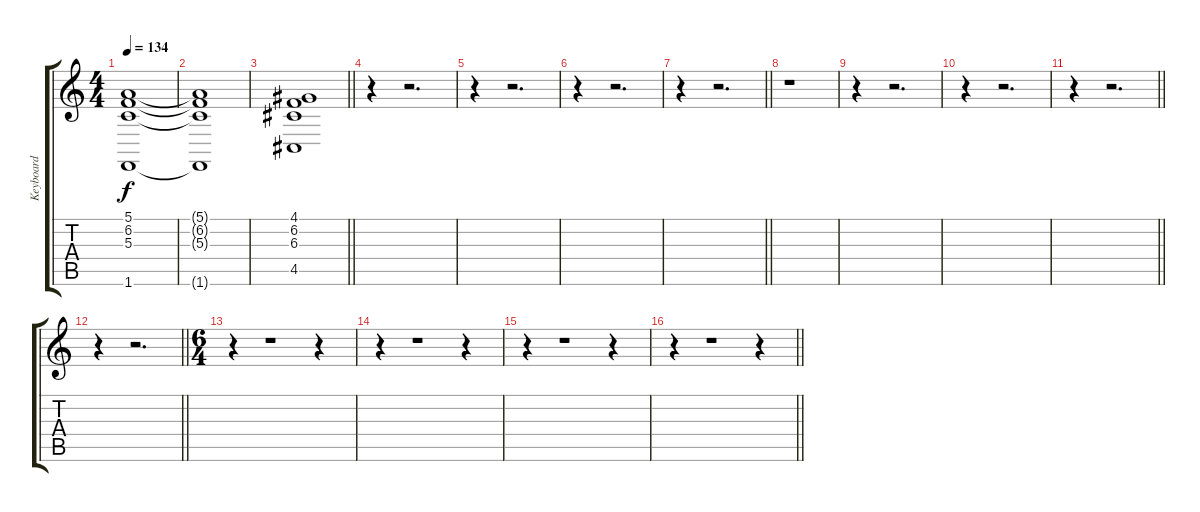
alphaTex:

\track ("Keyboard" "Keyboard") {instrument fx4atmosphere}
\staff {score tabs}
\tuning (E4 B3 G3 D3 A2 E2) {hide}
\ts (4 4)
\tempo 134
\clef g2
\ks c
(5.1 6.2 5.3 1.6).1{dy f} |
(5.1{t} 6.2{t} 5.3{t} 1.6{t}).1 |
\barLineRight lightlight
(4.1 6.2 6.3 4.5).1 |
r.4 r.2{d} |
r.4 r.2{d} |
r.4 r.2{d} |
\barLineRight lightlight
r.4 r.2{d} |
r.1 |
r.4 r.2{d} |
r.4 r.2{d} |
\barLineRight lightlight
r.4 r.2{d} |
\barLineRight lightlight
r.4 r.2{d} |
\ts (6 4)
r.4 r.1 r.4 |
r.4 r.1 r.4 |
r.4 r.1 r.4 |
\barLineRight lightlight
r.4 r.1 r.4
